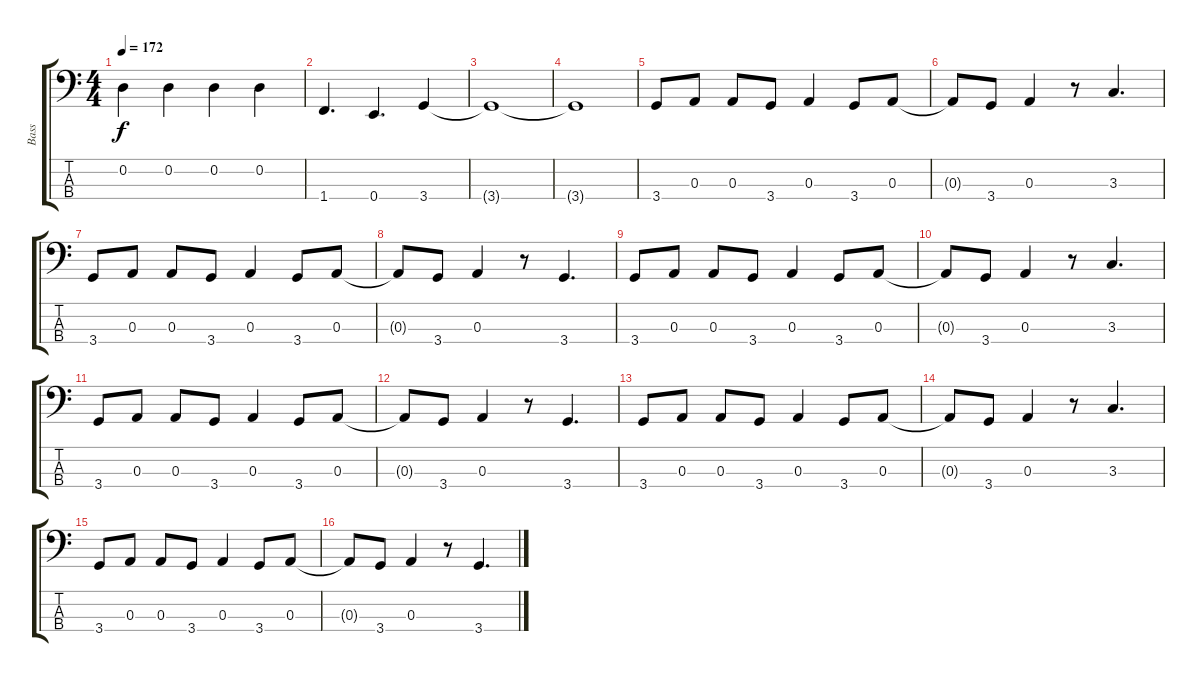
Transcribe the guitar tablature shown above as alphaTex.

\track ("Bass" "Bass") {instrument electricbassfinger}
\staff {score tabs}
\tuning (G2 D2 A1 E1) {hide}
\ts (4 4)
\tempo 172
\clef f4
\ks c
0.2{t}.4{dy f} 0.2.4 0.2.4 0.2.4 |
1.4.4{d} 0.4.4{d} 3.4.4 |
3.4{t}.1 |
3.4{t}.1 |
3.4.8 0.3.8 0.3.8 3.4.8 0.3.4 3.4.8 0.3.8 |
0.3{t}.8 3.4.8 0.3.4 r.8 3.3.4{d} |
3.4.8 0.3.8 0.3.8 3.4.8 0.3.4 3.4.8 0.3.8 |
0.3{t}.8 3.4.8 0.3.4 r.8 3.4.4{d} |
3.4.8 0.3.8 0.3.8 3.4.8 0.3.4 3.4.8 0.3.8 |
0.3{t}.8 3.4.8 0.3.4 r.8 3.3.4{d} |
3.4.8 0.3.8 0.3.8 3.4.8 0.3.4 3.4.8 0.3.8 |
0.3{t}.8 3.4.8 0.3.4 r.8 3.4.4{d} |
3.4.8 0.3.8 0.3.8 3.4.8 0.3.4 3.4.8 0.3.8 |
0.3{t}.8 3.4.8 0.3.4 r.8 3.3.4{d} |
3.4.8 0.3.8 0.3.8 3.4.8 0.3.4 3.4.8 0.3.8 |
0.3{t}.8 3.4.8 0.3.4 r.8 3.4.4{d}
